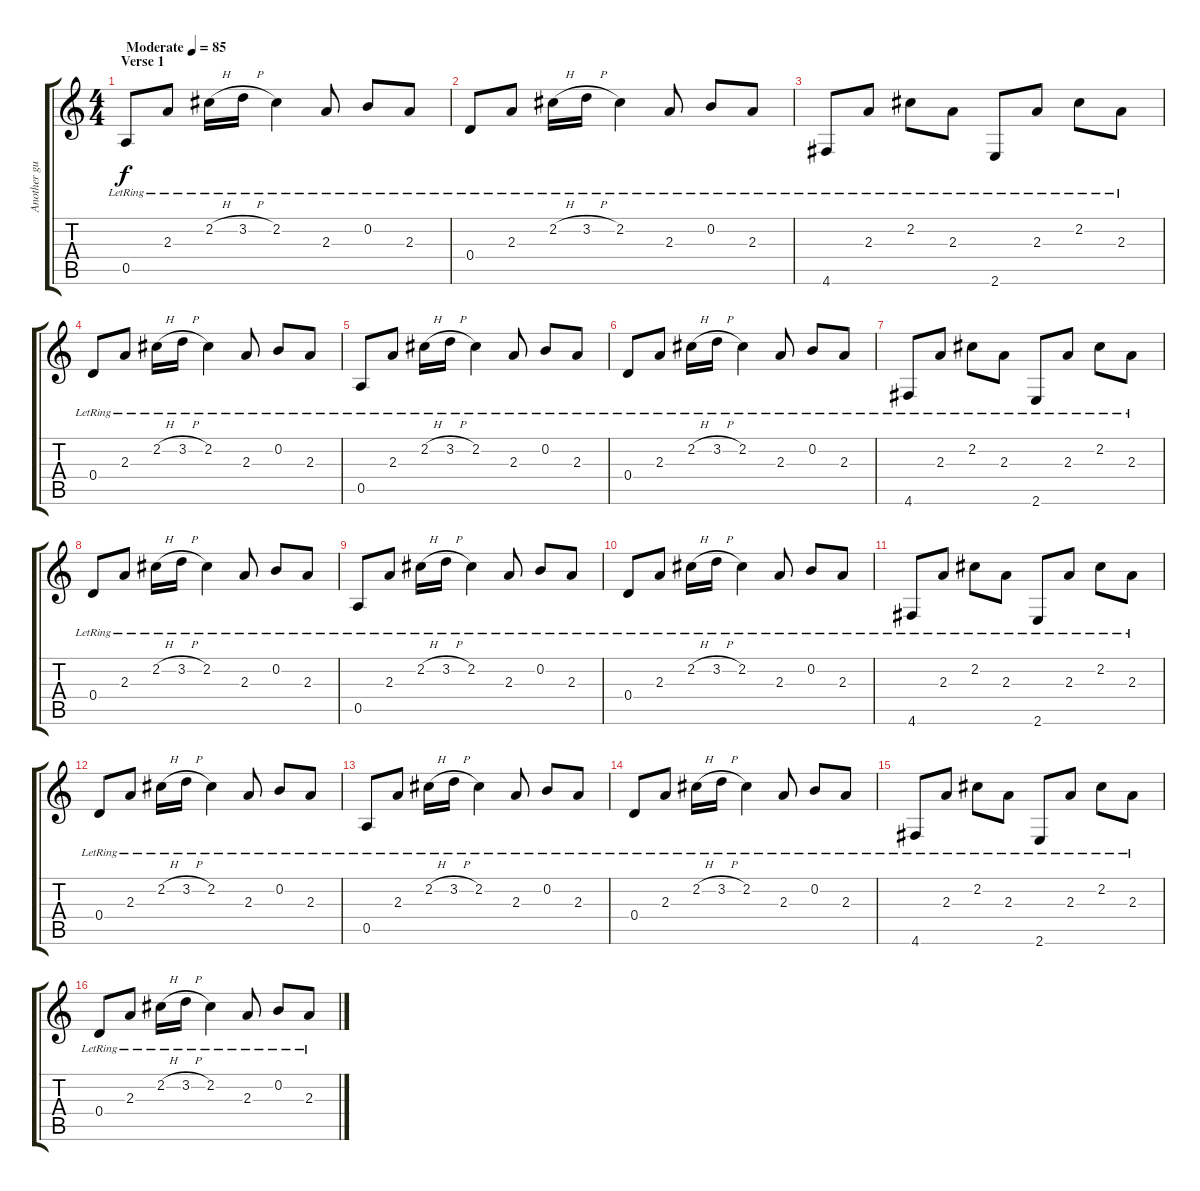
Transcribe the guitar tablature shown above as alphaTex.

\track ("Another guitar" "Another gu") {instrument electricguitarclean}
\staff {score tabs}
\tuning (E4 B3 G3 D3 A2 D2) {hide}
\ts (4 4)
\section ("" "Verse 1")
\tempo (85 "Moderate")
\clef g2
\ks c
0.5{lr}.8{dy f instrument electricguitarclean} 2.3{lr}.8 2.2{h lr}.16 3.2{h lr}.16 2.2{lr}.4 2.3{lr}.8 0.2{lr}.8 2.3{lr}.8 |
0.4{lr}.8 2.3{lr}.8 2.2{h lr}.16 3.2{h lr}.16 2.2{lr}.4 2.3{lr}.8 0.2{lr}.8 2.3{lr}.8 |
4.6{lr}.8 2.3{lr}.8 2.2{lr}.8 2.3{lr}.8 2.6{lr}.8 2.3{lr}.8 2.2{lr}.8 2.3{lr}.8 |
0.4{lr}.8 2.3{lr}.8 2.2{h lr}.16 3.2{h lr}.16 2.2{lr}.4 2.3{lr}.8 0.2{lr}.8 2.3{lr}.8 |
0.5{lr}.8 2.3{lr}.8 2.2{h lr}.16 3.2{h lr}.16 2.2{lr}.4 2.3{lr}.8 0.2{lr}.8 2.3{lr}.8 |
0.4{lr}.8 2.3{lr}.8 2.2{h lr}.16 3.2{h lr}.16 2.2{lr}.4 2.3{lr}.8 0.2{lr}.8 2.3{lr}.8 |
4.6{lr}.8 2.3{lr}.8 2.2{lr}.8 2.3{lr}.8 2.6{lr}.8 2.3{lr}.8 2.2{lr}.8 2.3{lr}.8 |
0.4{lr}.8 2.3{lr}.8 2.2{h lr}.16 3.2{h lr}.16 2.2{lr}.4 2.3{lr}.8 0.2{lr}.8 2.3{lr}.8 |
0.5{lr}.8 2.3{lr}.8 2.2{h lr}.16 3.2{h lr}.16 2.2{lr}.4 2.3{lr}.8 0.2{lr}.8 2.3{lr}.8 |
0.4{lr}.8 2.3{lr}.8 2.2{h lr}.16 3.2{h lr}.16 2.2{lr}.4 2.3{lr}.8 0.2{lr}.8 2.3{lr}.8 |
4.6{lr}.8 2.3{lr}.8 2.2{lr}.8 2.3{lr}.8 2.6{lr}.8 2.3{lr}.8 2.2{lr}.8 2.3{lr}.8 |
0.4{lr}.8 2.3{lr}.8 2.2{h lr}.16 3.2{h lr}.16 2.2{lr}.4 2.3{lr}.8 0.2{lr}.8 2.3{lr}.8 |
0.5{lr}.8 2.3{lr}.8 2.2{h lr}.16 3.2{h lr}.16 2.2{lr}.4 2.3{lr}.8 0.2{lr}.8 2.3{lr}.8 |
0.4{lr}.8 2.3{lr}.8 2.2{h lr}.16 3.2{h lr}.16 2.2{lr}.4 2.3{lr}.8 0.2{lr}.8 2.3{lr}.8 |
4.6{lr}.8 2.3{lr}.8 2.2{lr}.8 2.3{lr}.8 2.6{lr}.8 2.3{lr}.8 2.2{lr}.8 2.3{lr}.8 |
0.4{lr}.8 2.3{lr}.8 2.2{h lr}.16 3.2{h lr}.16 2.2{lr}.4 2.3{lr}.8 0.2{lr}.8 2.3{lr}.8
